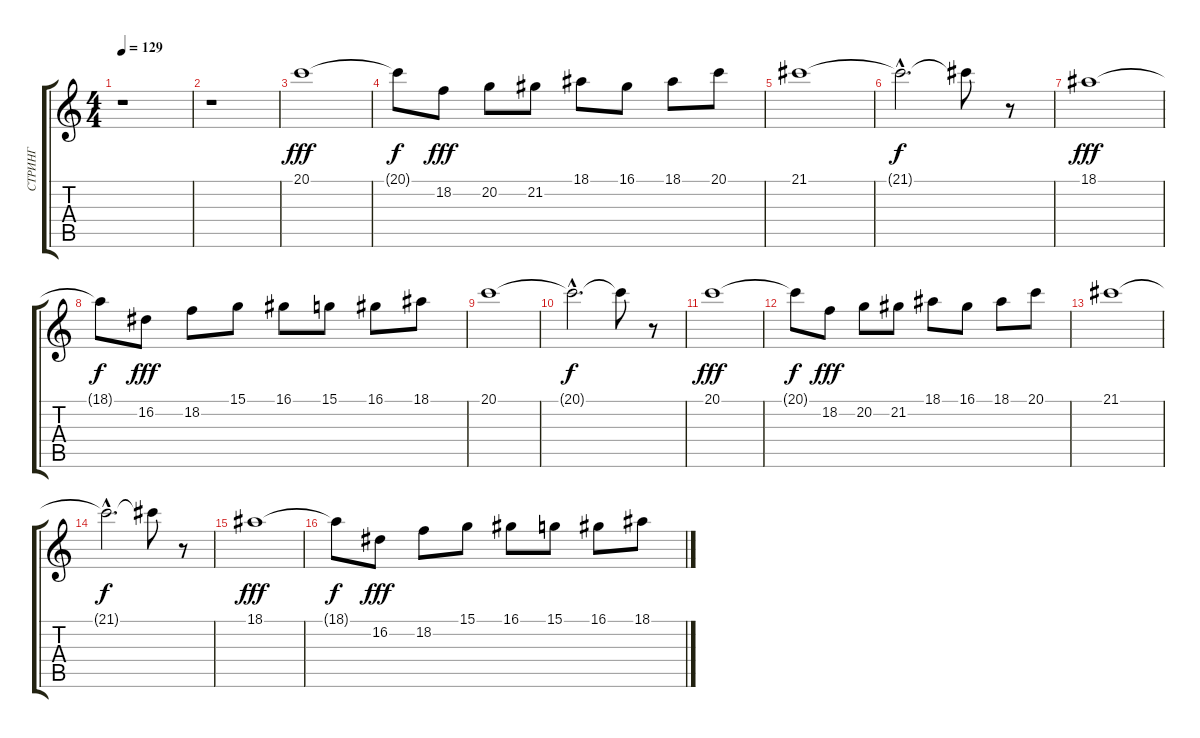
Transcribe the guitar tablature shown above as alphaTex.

\track ("СТРИНГ" "СТРИНГ") {instrument stringensemble1}
\staff {score tabs}
\tuning (E4 B3 G3 D3 A2 E2) {hide}
\ts (4 4)
\tempo 129
\clef g2
\ks c
r.1{dy fff} |
r.1 |
20.1.1 |
20.1{t}.8{dy f} 18.2.8{dy fff} 20.2.8 21.2.8 18.1.8 16.1.8 18.1.8 20.1.8 |
21.1.1 |
21.1{hac t}.2{d dy f} 21.1{t}.8 r.8 |
18.1.1{dy fff} |
18.1{t}.8{dy f} 16.2.8{dy fff} 18.2.8 15.1.8 16.1.8 15.1.8 16.1.8 18.1.8 |
20.1.1 |
20.1{hac t}.2{d dy f} 20.1{t}.8 r.8 |
20.1.1{dy fff} |
20.1{t}.8{dy f} 18.2.8{dy fff} 20.2.8 21.2.8 18.1.8 16.1.8 18.1.8 20.1.8 |
21.1.1 |
21.1{hac t}.2{d dy f} 21.1{t}.8 r.8 |
18.1.1{dy fff} |
18.1{t}.8{dy f} 16.2.8{dy fff} 18.2.8 15.1.8 16.1.8 15.1.8 16.1.8 18.1.8
